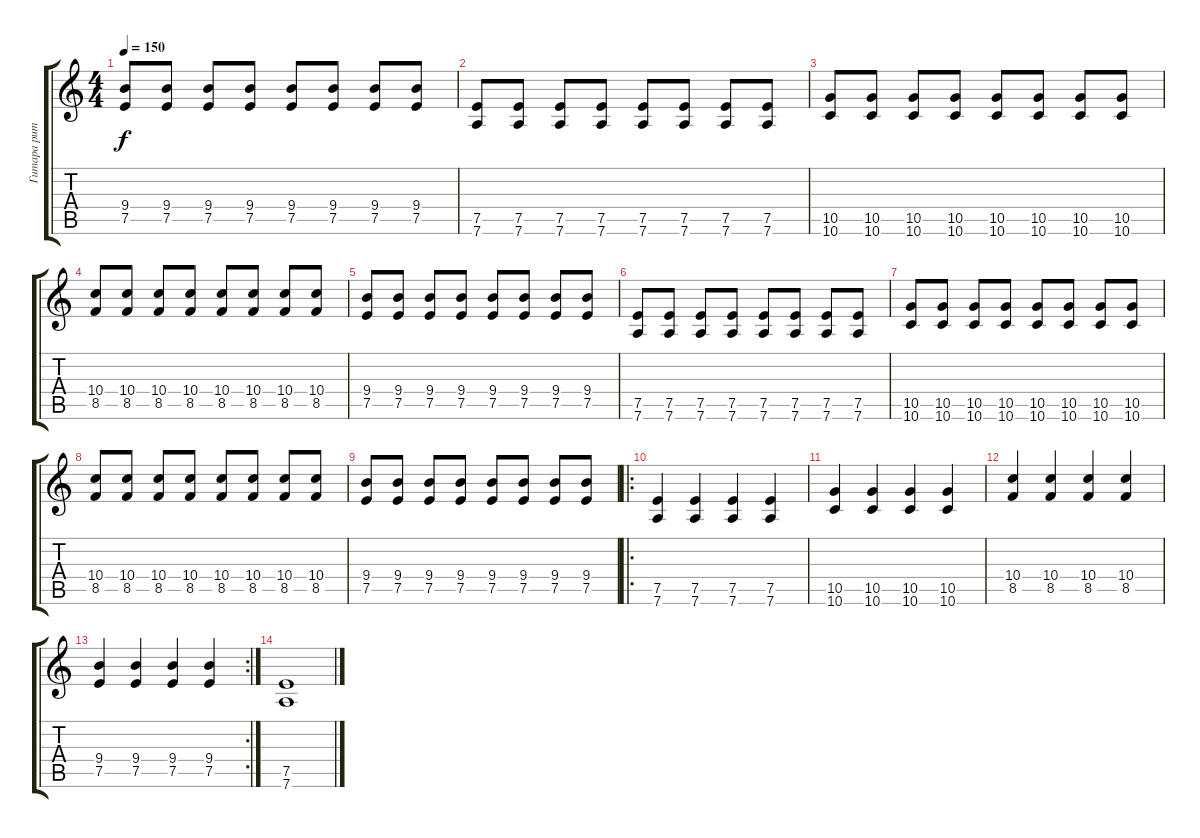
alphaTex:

\track ("Гитара ритм " "Гитара рит") {instrument distortionguitar}
\staff {score tabs}
\tuning (E4 B3 G3 D3 A2 D2) {hide}
\ts (4 4)
\tempo 150
\clef g2
\ks c
(9.4 7.5).8{dy f} (9.4 7.5).8 (9.4 7.5).8 (9.4 7.5).8 (9.4 7.5).8 (9.4 7.5).8 (9.4 7.5).8 (9.4 7.5).8 |
(7.5 7.6).8 (7.5 7.6).8 (7.5 7.6).8 (7.5 7.6).8 (7.5 7.6).8 (7.5 7.6).8 (7.5 7.6).8 (7.5 7.6).8 |
(10.5 10.6).8 (10.5 10.6).8 (10.5 10.6).8 (10.5 10.6).8 (10.5 10.6).8 (10.5 10.6).8 (10.5 10.6).8 (10.5 10.6).8 |
(10.4 8.5).8 (10.4 8.5).8 (10.4 8.5).8 (10.4 8.5).8 (10.4 8.5).8 (10.4 8.5).8 (10.4 8.5).8 (10.4 8.5).8 |
(9.4 7.5).8 (9.4 7.5).8 (9.4 7.5).8 (9.4 7.5).8 (9.4 7.5).8 (9.4 7.5).8 (9.4 7.5).8 (9.4 7.5).8 |
(7.5 7.6).8 (7.5 7.6).8 (7.5 7.6).8 (7.5 7.6).8 (7.5 7.6).8 (7.5 7.6).8 (7.5 7.6).8 (7.5 7.6).8 |
(10.5 10.6).8 (10.5 10.6).8 (10.5 10.6).8 (10.5 10.6).8 (10.5 10.6).8 (10.5 10.6).8 (10.5 10.6).8 (10.5 10.6).8 |
(10.4 8.5).8 (10.4 8.5).8 (10.4 8.5).8 (10.4 8.5).8 (10.4 8.5).8 (10.4 8.5).8 (10.4 8.5).8 (10.4 8.5).8 |
(9.4 7.5).8 (9.4 7.5).8 (9.4 7.5).8 (9.4 7.5).8 (9.4 7.5).8 (9.4 7.5).8 (9.4 7.5).8 (9.4 7.5).8 |
\ro
(7.5 7.6).4 (7.5 7.6).4 (7.5 7.6).4 (7.5 7.6).4 |
(10.5 10.6).4 (10.5 10.6).4 (10.5 10.6).4 (10.5 10.6).4 |
(10.4 8.5).4 (10.4 8.5).4 (10.4 8.5).4 (10.4 8.5).4 |
\rc 2
(9.4 7.5).4 (9.4 7.5).4 (9.4 7.5).4 (9.4 7.5).4 |
(7.5 7.6).1
